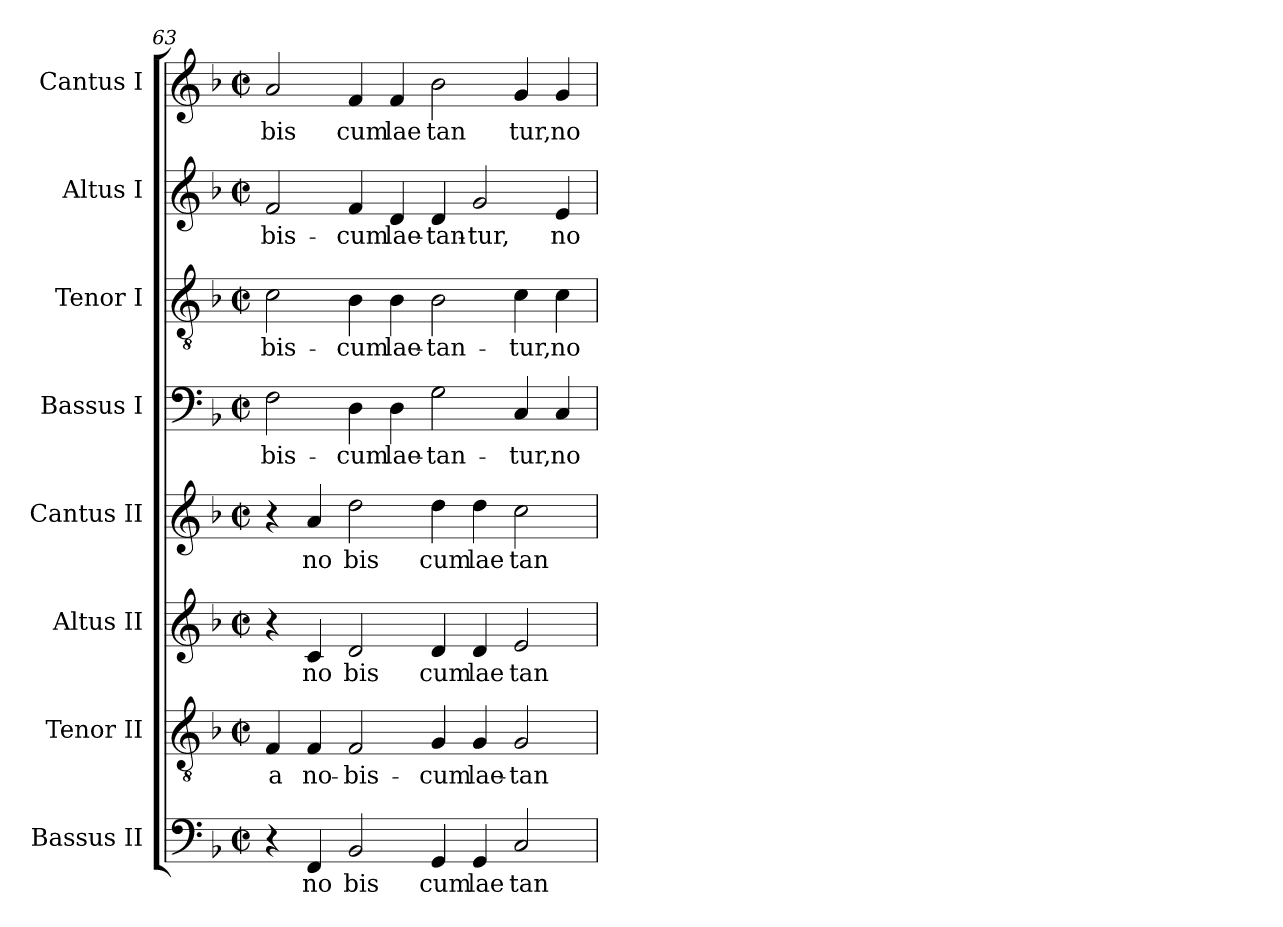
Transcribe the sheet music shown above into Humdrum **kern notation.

**kern	**text	**kern	**text	**kern	**text	**kern	**text	**kern	**text	**kern	**text	**kern	**text	**kern	**text
*part8	*part8	*part7	*part7	*part6	*part6	*part5	*part5	*part4	*part4	*part3	*part3	*part2	*part2	*part1	*part1
*staff8	*staff8	*staff7	*staff7	*staff6	*staff6	*staff5	*staff5	*staff4	*staff4	*staff3	*staff3	*staff2	*staff2	*staff1	*staff1
*I"Bassus II	*	*I"Tenor II	*	*I"Altus II	*	*I"Cantus II	*	*I"Bassus I	*	*I"Tenor I	*	*I"Altus I	*	*I"Cantus I	*
!!LO:LB:g=z
*clefF4	*	*clefGv2	*	*clefG2	*	*clefG2	*	*clefF4	*	*clefGv2	*	*clefG2	*	*clefG2	*
*k[b-]	*	*k[b-]	*	*k[b-]	*	*k[b-]	*	*k[b-]	*	*k[b-]	*	*k[b-]	*	*k[b-]	*
*F:	*	*F:	*	*F:	*	*F:	*	*F:	*	*F:	*	*F:	*	*F:	*
*M2/2	*	*M2/2	*	*M2/2	*	*M2/2	*	*M2/2	*	*M2/2	*	*M2/2	*	*M2/2	*
*met(c|)	*	*met(c|)	*	*met(c|)	*	*met(c|)	*	*met(c|)	*	*met(c|)	*	*met(c|)	*	*met(c|)	*
=63	=63	=63	=63	=63	=63	=63	=63	=63	=63	=63	=63	=63	=63	=63	=63
!	!	!	!LO:LY:b:cj	!	!	!	!	!	!LO:LY:b:cj	!	!LO:LY:b:cj	!	!LO:LY:b:cj	!	!LO:LY:b:cj
4r	.	4F/	a	4r	.	4r	.	2F\	-bis-	2c\	bis-	2f/	bis-	2a/	bis
!	!LO:LY:b:cj	!	!LO:LY:b:cj	!	!LO:LY:b:cj	!	!LO:LY:b:cj	!	!	!	!	!	!	!	!
4FF/	no	4F/	no-	4c/	no	4a/	no	.	.	.	.	.	.	.	.
!	!LO:LY:b:cj	!	!LO:LY:b:cj	!	!LO:LY:b:cj	!	!LO:LY:b:cj	!	!LO:LY:b:cj	!	!LO:LY:b:cj	!	!LO:LY:b:cj	!	!LO:LY:b:cj
2BB-/	bis	2F/	-bis-	2d/	bis	2dd\	bis	4D\	-cum	4B-\	-cum	4f/	-cum	4f/	cum
!	!	!	!	!	!	!	!	!	!LO:LY:b:cj	!	!LO:LY:b:cj	!	!LO:LY:b:cj	!	!LO:LY:b:cj
.	.	.	.	.	.	.	.	4D\	lae-	4B-\	lae-	4d/	lae-	4f/	lae
!	!LO:LY:b:cj	!	!LO:LY:b:cj	!	!LO:LY:b:cj	!	!LO:LY:b:cj	!	!LO:LY:b:cj	!	!LO:LY:b:cj	!	!LO:LY:b:cj	!	!LO:LY:b:cj
4GG/	cum	4G/	-cum	4d/	cum	4dd\	cum	2G\	-tan-	2B-\	-tan-	4d/	-tan-	2b-\	tan
!	!LO:LY:b:cj	!	!LO:LY:b:cj	!	!LO:LY:b:cj	!	!LO:LY:b:cj	!	!	!	!	!	!LO:LY:b:cj	!	!
4GG/	lae	4G/	lae-	4d/	lae	4dd\	lae	.	.	.	.	2g/	-tur,	.	.
!	!LO:LY:b:cj	!	!LO:LY:b:cj	!	!LO:LY:b:cj	!	!LO:LY:b:cj	!	!LO:LY:b:cj	!	!LO:LY:b:cj	!	!	!	!LO:LY:b:cj
2C/	tan	2G/	-tan-	2e/	tan	2cc\	tan	4C/	-tur,	4c\	-tur,	.	.	4g/	tur,
!	!	!	!	!	!	!	!	!	!LO:LY:b:cj	!	!LO:LY:b:cj	!	!LO:LY:b:cj	!	!LO:LY:b:cj
.	.	.	.	.	.	.	.	4C/	no-	4c\	no-	4e/	no-	4g/	no
=	=	=	=	=	=	=	=	=	=	=	=	=	=	=	=
*-	*-	*-	*-	*-	*-	*-	*-	*-	*-	*-	*-	*-	*-	*-	*-
